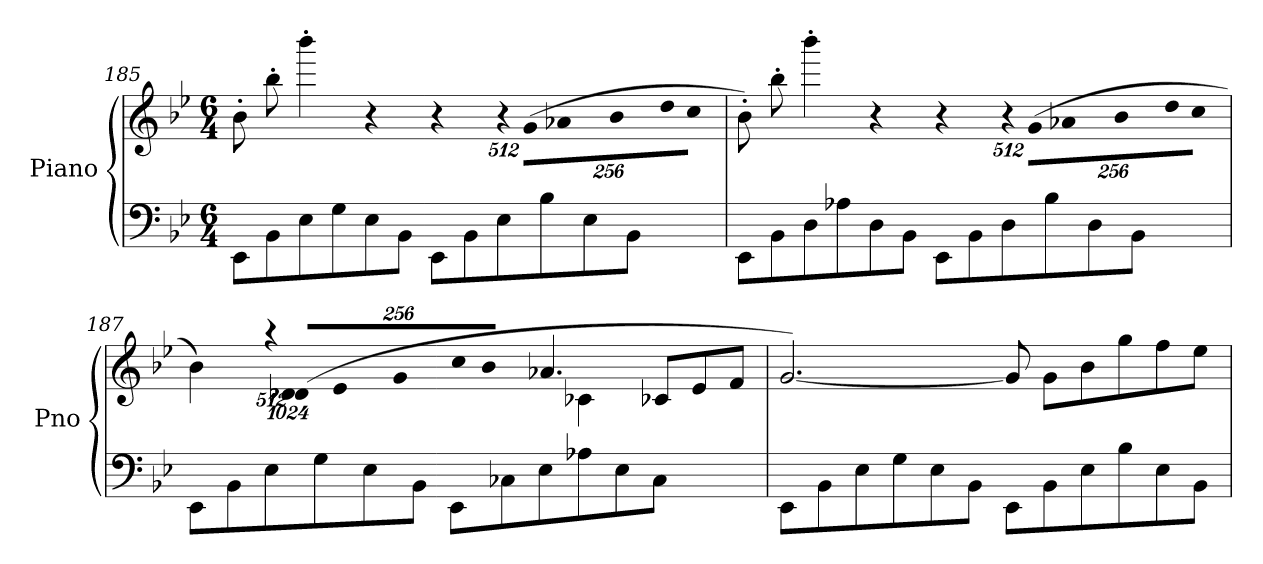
**kern	**kern
*part1	*part1
*staff2	*staff1
*I"Piano	*
*I'Pno	*
*clefF4	*clefG2
*k[b-e-]	*k[b-e-]
*B-:	*B-:
*M6/4	*M6/4
=185	=185
8EE-\L	8b-'>\
8BB-\	8bb-'>\
8E-\	4bbb-'>\
8G\	.
8E-\	4r
8BB-\J	.
8EE-\L	4r
8BB-\	.
*	*Xbrackettup
!	!LO:N:vis=8
8E-\	4096%341r
!	!LO:N:vis=8
.	(>2048%171g\L
8B-\	.
!	!LO:N:vis=8
.	4096%341a-X\
!	!LO:N:vis=8
8E-\	4096%341b-\
!	!LO:N:vis=8
.	2048%171dd\
8BB-\J	.
!	!LO:N:vis=8
.	4096%341cc\J
!!LO:LB:g=z
=186	=186
8EE-\L	8b-'>\)
8BB-\	8bb-'>\
8D\	4bbb-'>\
8A-X\	.
8D\	4r
8BB-\J	.
8EE-\L	4r
8BB-\	.
!	!LO:N:vis=8
8D\	4096%341r
!	!LO:N:vis=8
.	(>2048%171g\L
8B-\	.
!	!LO:N:vis=8
.	4096%341a-X\
!	!LO:N:vis=8
8D\	4096%341b-\
!	!LO:N:vis=8
.	2048%171dd\
8BB-\J	.
!	!LO:N:vis=8
.	4096%341cc\J
=187	=187
*	*^
8EE-\L	4b-\)	4ryy
8BB-\	.	.
!	!LO:N:vis=8	!LO:N:vis=8
8E-\	4096%341raa	4096%341rcyy
!	!LO:N:vis=8	!LO:N:vis=4
.	(>2048%171d-X/L	4096%683d-X\
8G\	.	.
!	!LO:N:vis=8	!
.	4096%341e-/	.
!	!LO:N:vis=8	!
8E-\	4096%341g/	2ryy
!	!LO:N:vis=8	!
.	2048%171cc/	.
8BB-\J	.	.
!	!LO:N:vis=8	!
.	4096%341b-/J	.
8EE-\L	4.a-X/	.
8C-X\	.	.
8E-\	.	8ryy
8A-X\	8c-X/L	4c-X\
8E-\	8e-/	.
8C-\J	8f/J	8ryy
*	*v	*v
=188	=188
8EE-\L	[2.g/)
8BB-\	.
8E-\	.
8G\	.
8E-\	.
8BB-\J	.
8EE-\L	8g/]
8BB-\	8g\L
8E-\	8b-\
8B-\	8gg\
8E-\	8ff\
8BB-\J	8ee-\J
=	=
*-	*-
